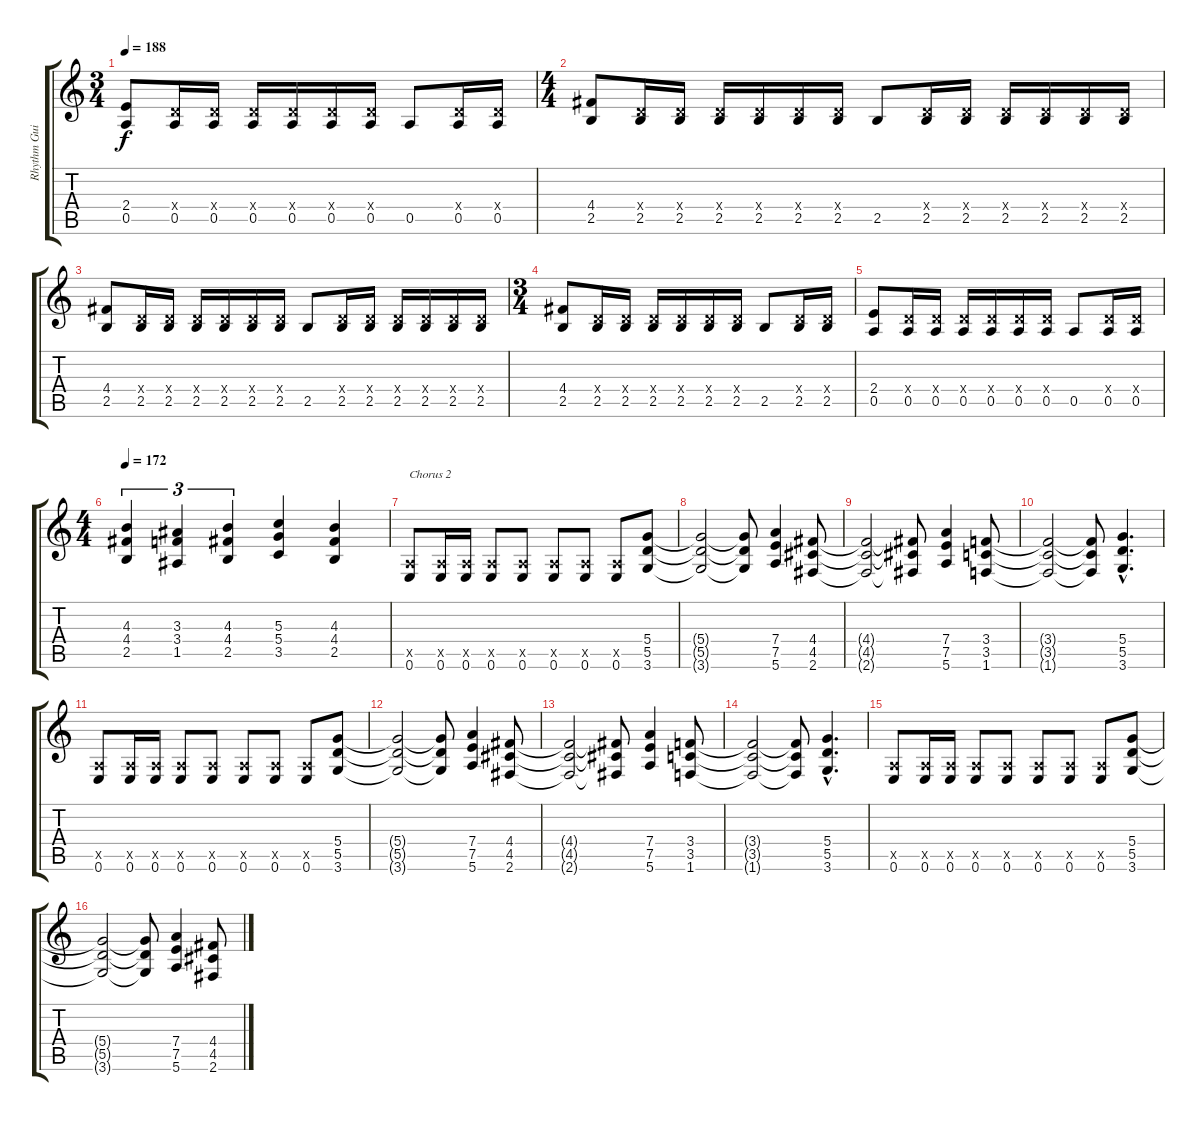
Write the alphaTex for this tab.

\track ("Rhythm Guitar 1" "Rhythm Gui") {instrument distortionguitar}
\staff {score tabs}
\tuning (E4 B3 G3 D3 A2 E2) {hide}
\ts (3 4)
\tempo 188
\clef g2
\ks c
(2.4 0.5).8{dy f} (0.4{x} 0.5).16 (0.4{x} 0.5).16 (0.4{x} 0.5).16 (0.4{x} 0.5).16 (0.4{x} 0.5).16 (0.4{x} 0.5).16 0.5.8 (0.4{x} 0.5).16 (0.4{x} 0.5).16 |
\ts (4 4)
(4.4 2.5).8 (0.4{x} 2.5).16 (0.4{x} 2.5).16 (0.4{x} 2.5).16 (0.4{x} 2.5).16 (0.4{x} 2.5).16 (0.4{x} 2.5).16 2.5.8 (0.4{x} 2.5).16 (0.4{x} 2.5).16 (0.4{x} 2.5).16 (0.4{x} 2.5).16 (0.4{x} 2.5).16 (0.4{x} 2.5).16 |
(4.4 2.5).8 (0.4{x} 2.5).16 (0.4{x} 2.5).16 (0.4{x} 2.5).16 (0.4{x} 2.5).16 (0.4{x} 2.5).16 (0.4{x} 2.5).16 2.5.8 (0.4{x} 2.5).16 (0.4{x} 2.5).16 (0.4{x} 2.5).16 (0.4{x} 2.5).16 (0.4{x} 2.5).16 (0.4{x} 2.5).16 |
\ts (3 4)
(4.4 2.5).8 (0.4{x} 2.5).16 (0.4{x} 2.5).16 (0.4{x} 2.5).16 (0.4{x} 2.5).16 (0.4{x} 2.5).16 (0.4{x} 2.5).16 2.5.8 (0.4{x} 2.5).16 (0.4{x} 2.5).16 |
(2.4 0.5).8 (0.4{x} 0.5).16 (0.4{x} 0.5).16 (0.4{x} 0.5).16 (0.4{x} 0.5).16 (0.4{x} 0.5).16 (0.4{x} 0.5).16 0.5.8 (0.4{x} 0.5).16 (0.4{x} 0.5).16 |
\ts (4 4)
\tempo 172
(4.3 4.4 2.5).4{tu (3 2)} (3.3 3.4 1.5).4{tu (3 2)} (4.3 4.4 2.5).4{tu (3 2)} (5.3 5.4 3.5).4 (4.3 4.4 2.5).4 |
(0.5{x} 0.6).8{txt "Chorus 2"} (0.5{x} 0.6).16 (0.5{x} 0.6).16 (0.5{x} 0.6).8 (0.5{x} 0.6).8 (0.5{x} 0.6).8 (0.5{x} 0.6).8 (0.5{x} 0.6).8 (5.4 5.5 3.6).8 |
(5.4{t} 5.5{t} 3.6{t}).2 (5.4{t} 5.5{t} 3.6{t}).8 (7.4 7.5 5.6).4 (4.4 4.5 2.6).8 |
(4.4{t} 4.5{t} 2.6{t}).2 (4.4{t} 4.5{t} 2.6{t}).8 (7.4 7.5 5.6).4 (3.4 3.5 1.6).8 |
(3.4{t} 3.5{t} 1.6{t}).2 (3.4{t} 3.5{t} 1.6{t}).8 (5.4{hac} 5.5{hac} 3.6{hac}).4{d} |
(0.5{x} 0.6).8 (0.5{x} 0.6).16 (0.5{x} 0.6).16 (0.5{x} 0.6).8 (0.5{x} 0.6).8 (0.5{x} 0.6).8 (0.5{x} 0.6).8 (0.5{x} 0.6).8 (5.4 5.5 3.6).8 |
(5.4{t} 5.5{t} 3.6{t}).2 (5.4{t} 5.5{t} 3.6{t}).8 (7.4 7.5 5.6).4 (4.4 4.5 2.6).8 |
(4.4{t} 4.5{t} 2.6{t}).2 (4.4{t} 4.5{t} 2.6{t}).8 (7.4 7.5 5.6).4 (3.4 3.5 1.6).8 |
(3.4{t} 3.5{t} 1.6{t}).2 (3.4{t} 3.5{t} 1.6{t}).8 (5.4{hac} 5.5{hac} 3.6{hac}).4{d} |
(0.5{x} 0.6).8 (0.5{x} 0.6).16 (0.5{x} 0.6).16 (0.5{x} 0.6).8 (0.5{x} 0.6).8 (0.5{x} 0.6).8 (0.5{x} 0.6).8 (0.5{x} 0.6).8 (5.4 5.5 3.6).8 |
(5.4{t} 5.5{t} 3.6{t}).2 (5.4{t} 5.5{t} 3.6{t}).8 (7.4 7.5 5.6).4 (4.4 4.5 2.6).8
